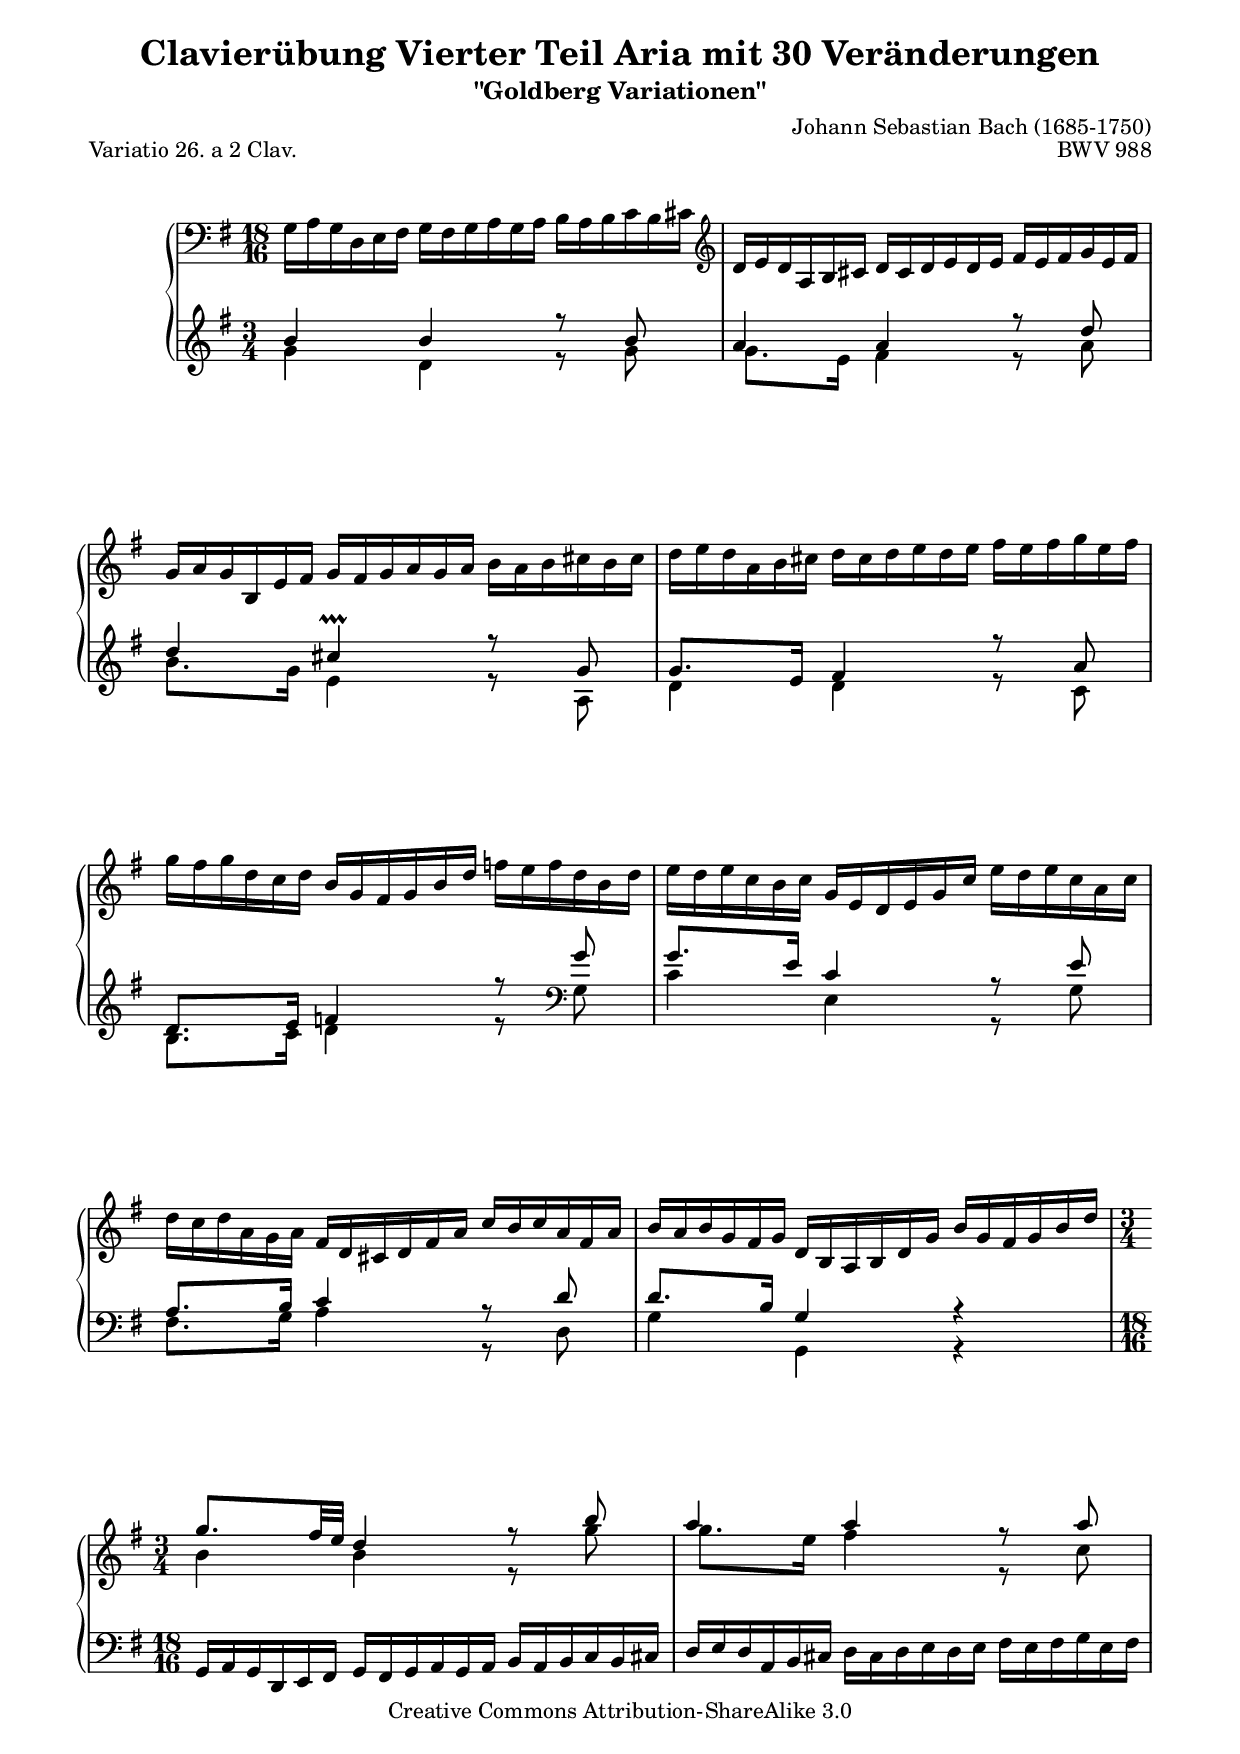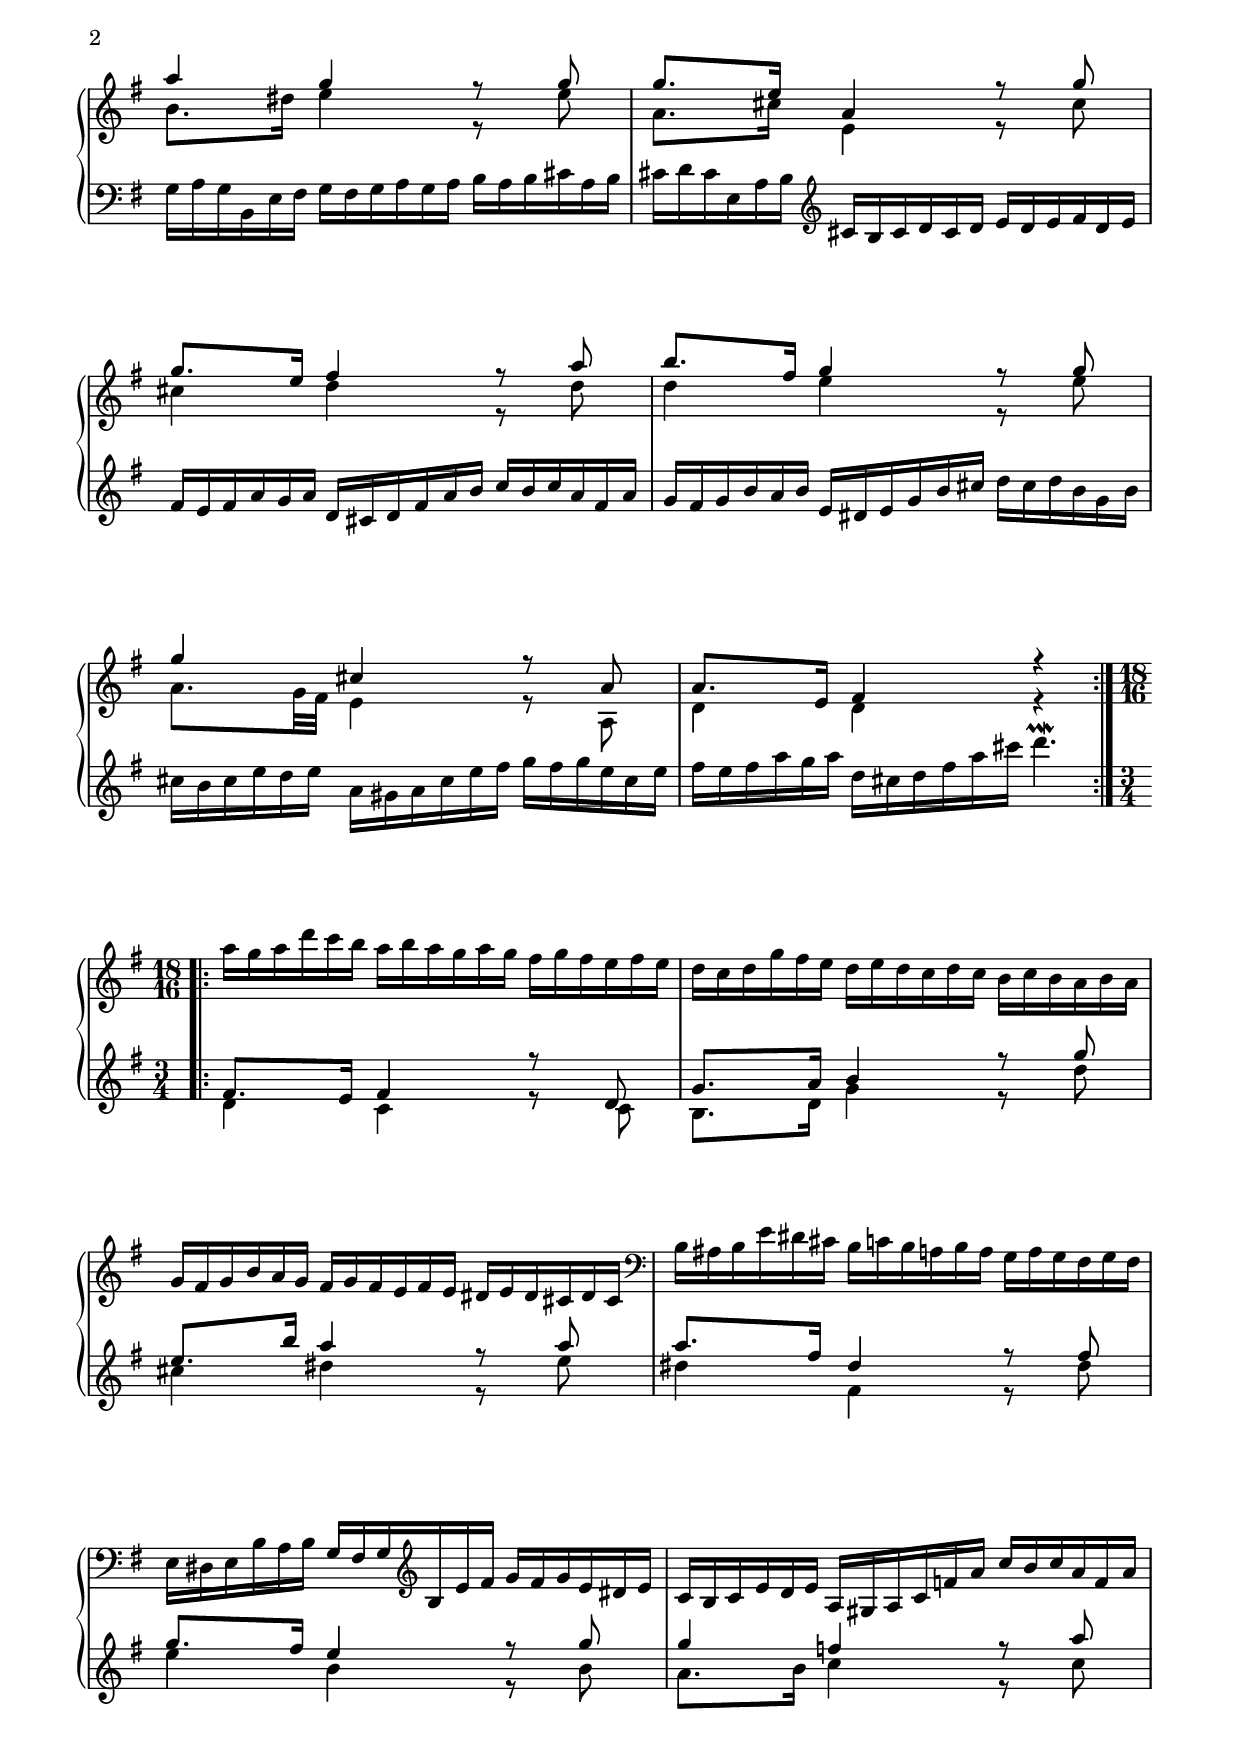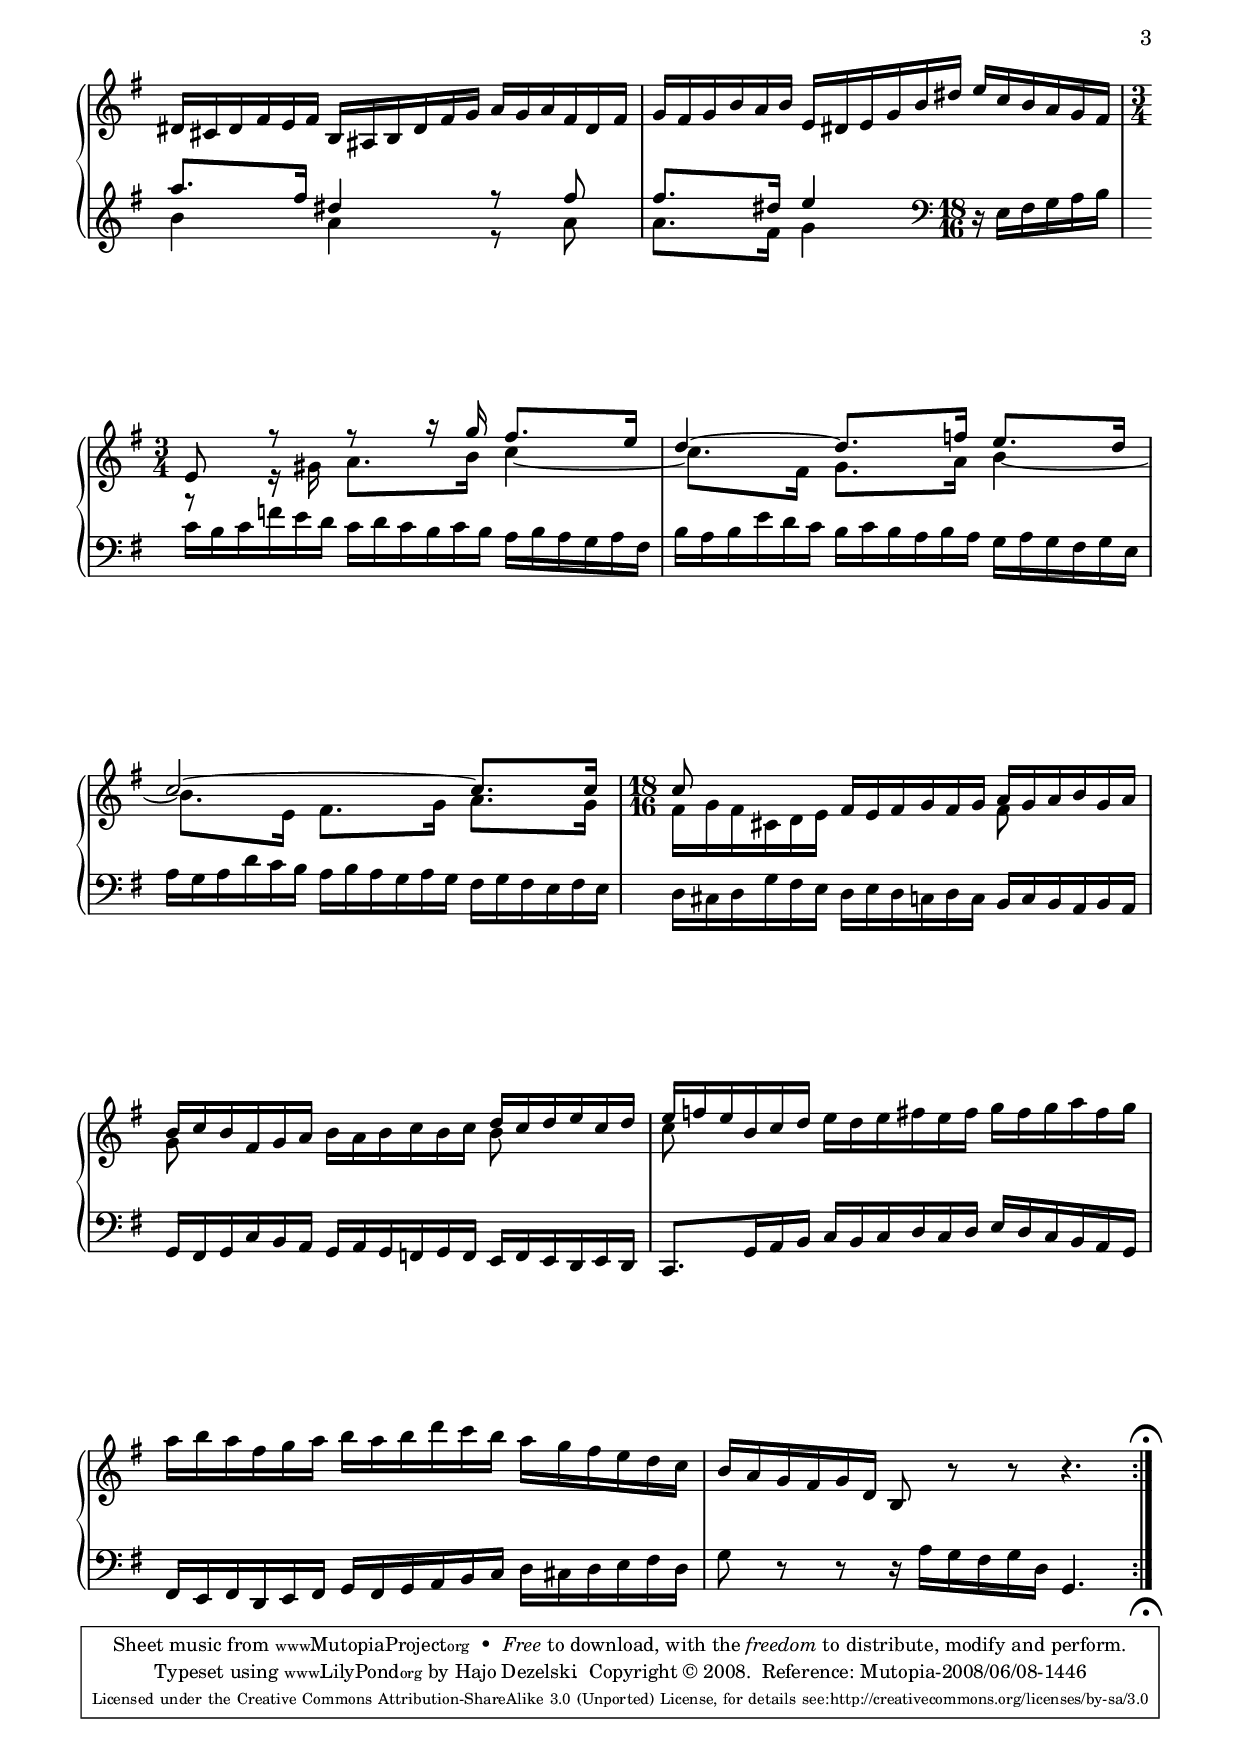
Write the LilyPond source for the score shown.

\version "2.11.46"

\paper {
    page-top-space = #0.0
    %indent = 0.0
    line-width = 18.0\cm
    ragged-bottom = ##f
    ragged-last-bottom = ##f
}

% #(set-default-paper-size "a4")

#(set-global-staff-size 19)

\header {
        title = "Clavierübung Vierter Teil Aria mit 30 Veränderungen"
        subtitle = "\"Goldberg Variationen\""
        piece = "Variatio 26. a 2 Clav."
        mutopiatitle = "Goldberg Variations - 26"
        composer = "Johann Sebastian Bach (1685-1750)"
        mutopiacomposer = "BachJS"
        opus = "BWV 988"
        date = "1741"
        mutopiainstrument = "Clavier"
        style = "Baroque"
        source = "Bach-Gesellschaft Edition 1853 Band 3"
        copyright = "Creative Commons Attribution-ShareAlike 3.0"
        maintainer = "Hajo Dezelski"
	comment = "With the help of Neil Puttock"
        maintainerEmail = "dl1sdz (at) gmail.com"
	
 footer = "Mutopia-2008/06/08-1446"
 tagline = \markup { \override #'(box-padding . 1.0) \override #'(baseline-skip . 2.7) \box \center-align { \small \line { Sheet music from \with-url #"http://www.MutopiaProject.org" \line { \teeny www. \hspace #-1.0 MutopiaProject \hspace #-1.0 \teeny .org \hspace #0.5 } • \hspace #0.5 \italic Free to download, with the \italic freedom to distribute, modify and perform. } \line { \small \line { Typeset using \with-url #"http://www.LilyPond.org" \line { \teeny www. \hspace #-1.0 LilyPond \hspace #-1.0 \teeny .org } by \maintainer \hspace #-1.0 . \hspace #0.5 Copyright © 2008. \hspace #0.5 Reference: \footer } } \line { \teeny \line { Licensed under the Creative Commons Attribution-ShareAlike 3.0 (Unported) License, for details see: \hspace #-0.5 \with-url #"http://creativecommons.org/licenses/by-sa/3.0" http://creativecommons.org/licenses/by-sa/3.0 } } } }
}


sopranoOne =   \relative g {
	    \repeat volta 1 { %begin repeated section
          \clef "bass"
		      \compressMusic #'(4 . 6) {
			    \time 18/16
			    \set Timing.measureLength = #(ly:make-moment 3 4)   
				  \oneVoice
			    g16 [ a g  d  e fis ] g16 [ fis g  a  g a ] b16 [ a b  c  b cis ] 
			    \clef "treble" | % 1
				
			    d16 [ e d a b cis ] d16 [ cis d e d e ] fis16 [ e fis g e fis ] | % 2
			    g16 [ a g b, e fis ] g16 [ fis g a g a ] b16 [ a b cis b cis ] | % 3
			    d16 [ e d a b cis ]  d16 [ cis d e d e ]  fis16 [ e fis g e fis ] | % 4
			    g16 [ fis g d c d ]  b16 [ g fis g b d ]  f16 [ e f d b d ] | % 5
			    e16 [ d e c b c ]  g16 [ e d e g c ]  e16 [ d e c a c ] | % 6
			    d16 [ c d a g a ]  fis16 [ d cis d fis a ]  c16 [ b c a fis a ] | % 7
			    b16 [ a b g fis g ] d16 [ b a b d g ]  b16 [ g fis g b d ] | % 8
		    }
        \voiceOne
		    \time 3/4 
		    g8. [ fis32 e32 ] d4 r8 b'8 | % 9
		    a4 a4 r8 a8 | % 10
		    a4 g4 r8 g8 | % 11
		    g8. [ e16 ] a,4 r8 g'8 | % 12
		    g8. [ e16 ] fis4 r8 a8 | % 13
		    b8. [ fis16 ] g4 r8 g8 | % 14
		    g4 cis,4 r8 a8 | % 15
		    a8. [ e16 ] fis4 r4 \bar ":|:" % 16
	    } %end of repeated section
	    \oneVoice
	    \repeat volta 2 { %begin repeated section
		    \compressMusic #'(4 . 6) {
			    \time 18/16
			    \set Timing.measureLength = #(ly:make-moment 3 4)      
			    a'16 [ g a d c b ] a16 [ b a g a g ]  fis16 [ g fis e fis e ] | % 17
			    d16 [ c d g fis e ] d16 [ e d c d c ]  b16 [ c b a b a ] | % 18
			    g16 [ fis g b a g ] fis16 [ g fis e fis e ] dis16 [ e dis cis dis cis ]  | % 19 
			    \clef "bass"
			    b16 [ ais b e dis cis ] b16 [ c b a b a ] g16 [ a g fis g fis ] | % 20
			    e16 [ dis e b' a b ] g16 [ fis g \clef "treble" b e fis ] g16 [ fis g e dis e ] | % 21
				c16 [ b c e d e ] a,16 [ gis  a c f a ] c16  [ b c a f a ] | % 22
				dis,16 [ cis dis fis e fis ] b,16 [ ais b dis fis g ] a16 [ g a fis dis fis ] | % 23
				g16 [ fis g b a b ] e,16 [ dis e g b dis ] e16 [ c b a g fis ] | % 24
		    }
		 \time 3/4 
		 e8 \voiceOne r8 r8 r16 g'16 fis8. [ e16 ] | % 25
		 d4 ~ d8. [ f16 ] e8. [ d16 ] | % 26	
		 c2 ~ c8. [ c16 ] | % 27
     \voiceTwo
		\compressMusic #'(4 . 6) {
			    \time 18/16
			    \set Timing.measureLength = #(ly:make-moment 3 4) 
				fis,16 [ g fis cis d e ] \oneVoice fis16 [ e fis g fis g ] a16 [ g a  b g a ] | % 28		
				b16 [ c b  fis  g a ] b16 [ a b c b c ]  \voiceOne d16 [ c d  e c d ] | % 29
				e16 [ f e  b c d ] \oneVoice e16 [ d e  fis e fis ] g16 [ fis g a  fis g ]| % 30
				a16 [ b a  fis g a ] b16 [ a b d c b ]  a16 [ g fis e  d c ] | % 31
				b16 [ a g fis g d ] b8 r8 r8 r4. \bar ":|" % 32
        
        % Place a fermata over the final barline
        \override Staff.RehearsalMark #'break-visibility = #begin-of-line-invisible
        \mark \markup \musicglyph #"scripts.ufermata"
		}
    } %end repeated section

}

sopranoTwo =   \relative b' {
	\repeat volta 1 { %begin repeated section
		\stemDown
		\clef "bass" 		    
		\compressMusic #'(4 . 6) {
			    \time 18/16
			    \set Timing.measureLength = #(ly:make-moment 3 4)      
			    s1*18/16 
			    \clef "treble" | % 1
			    s1*18/16 | % 2
			    s1*18/16 | % 3
			    s1*18/16 | % 4
			    s1*18/16 | % 5
			    s1*18/16 | % 6
			    s1*18/16 | % 7
			    s1*18/16 | % 8
		}
		\time 3/4 
		b4 b4 r8 g'8 | % 9
		g8. [ e16 ] fis4 r8 c8 | % 10
		b8. [ dis16 ] e4 r8 e8 | % 11
		a,8. [ cis16 ] e,4 r8 cis'8 | % 12
		cis4 d4 r8 d8 | % 13
		d4 e4 r8 e8 | % 14
		a,8. [ g32 fis32 ] e4 r8 a,8 | % 15
		d4 d4 r4 | % 16
    } %end of repeated section
    
       \repeat volta 2 { %begin repeated section
         \compressMusic #'(4 . 6) {
			    \time 18/16
			    \set Timing.measureLength = #(ly:make-moment 3 4)  
				s1*18/16 | % 17
				s1*18/16 | % 18	
				s1*18/16 | % 19		
				s1*18/16 | % 20
				s1*18/16 | % 21
				s1*18/16 | % 22
				s1*18/16 | % 23
				s1*18/16 | % 24
		 }
		\time 3/4  
        r8  r16 gis16 a8. [ b16 ] c4 ~ | % 25
        c8. [ fis,16 ] g8. [ a16 ] b4 ~  | % 26
		b8. [ e,16 ] fis8. [ g16 ] a8. [ g16 ] | % 27
		\compressMusic #'(4 . 6) {
			    \time 18/16
			    \set Timing.measureLength = #(ly:make-moment 3 4) 
				\voiceOne c8 s1*10/16 \voiceTwo fis,8 s1*4/16 | % 28
				g8 s1*10/16 b8 s1*4/16 | % 29
				c8 s1*16/16  | % 30
				s1*18/16 | % 31
				s1*18/16 | % 32
		}
    } %end repeated section
}

soprano = << \sopranoOne \\ \sopranoTwo>>


%%
%% Bass Clef
%% 

bassOne = \relative b' {
	    \repeat volta 1 { %begin repeated section
		    \clef "treble" 	
		    \time 3/4 
		    b4 b4 r8 b8 | % 1
		    a4 a4 r8 d8 | % 2
		    d4 cis4 \prallprall r8 g8 | % 3
		    g8. [ e16 ] fis4 r8 a8 | % 4
		    d,8. [ e16 ] f4 r8 
		    \clef "bass" g8 | % 5
		    g8. [ e16 ] c4 r8 e8 | % 6
		    a,8. [ b16 ] c4 r8 d8 | % 7
		    d8. [ b16 ] g4 r4  | % 8
        \oneVoice
		    \compressMusic #'(4 . 6) {
			    \time 18/16
			    \set Timing.measureLength = #(ly:make-moment 3 4)
			    g,16 [ a g  d e fis ] g16 [ fis g  a g a ]  b16 [ a b c b cis ] | % 9
			    d16 [ e d  a b cis ] d16 [ cis d e d e ] fis16 [ e fis g e fis ]| % 10
			    g16 [ a g  b, e fis ] g16 [ fis g a g a ]  b16 [ a b cis a b ] | % 11
			    cis16 [ d cis  e, a b ]
			    \clef "treble" 
			    cis16 [ b cis  d  cis d ] e16 [ d e fis d e ] | % 12
			    fis16 [ e fis  a g a ] d,16 [ cis d fis a b ] c16 [ b c a fis a ] | % 13
			    g16 [ fis g b a b ] e,16 [ dis e g b cis ]  d16 [ cis d  b g b ] | % 14
			    cis16 [ b cis  e d e ] a,16 [ gis a cis e fis ]  g16 [ fis g e cis e ] | % 15
			    fis16 [ e fis a g a ] d,16 [ cis d fis a cis ] d4. \prallmordent \bar ":|:" % 16
		    }
	    } %end of repeated section
	    \voiceOne
		\repeat volta 2 { %begin repeated section
			\time 3/4  
			fis,,8. [ e16 ] fis4 r8 d8 | % 17
			g8. [ a16 ] b4 r8 g'8 | % 18
			e8. [ b'16 ] a4 r8 a8 | % 19 
			a8. [ fis16 ] dis4 r8 fis8 | % 20
			g8. [ fis16 ] e4 r8 g8 | % 21
			g4 f4 r8 a8 | % 22
			a8. [ fis16 ] dis4 r8 fis8 | % 23
			fis8. [ dis16 ] e4
      \oneVoice
			\compressMusic #'(4 . 6) {
        \set Timing.measureLength = #(ly:make-moment 3 4)
        
        % Fix ugly space in upper stave, two options
        % 1. The more complicated method, but with best spacing
        \once \override Staff.Clef #'extra-spacing-width = #'(+inf.0 . -inf.0)
        \once \override Staff.Clef #'stencil = #ly:text-interface::print
        \once \override Staff.Clef #'text = \markup \override #'(baseline-skip . 0) {
          \musicglyph #"clefs.F_change" \lower #1 \with-dimensions #'(0 . 3.5) #'(0 . 0) \number \column  { 18 16 }
        }
        \once \override Staff.TimeSignature #'stencil = ##f
        % 2. A bit more elegant, but places time signature too close to rest (difficult to fix easily)
        %\once \override Staff.TimeSignature #'extra-spacing-width = #'(+inf.0 . -inf.0)
        %\once \override Staff.Clef #'space-alist #'time-signature = #'(extra-space . 0.5)
        
          \clef "bass" \time 18/16 s1*6/16 | % 24
					c,16 [ b c f e d ] c16 [ d c  b c b ] a16 [ b a g a fis ] | % 25
					b16 [ a b e d c ] b16 [ c b a b a ] g16 [ a g fis g e ] | % 26
					a16 [ g a d c b ]  a16 [ b a g a g ] fis16 [ g fis e fis e ] | % 27
					d16 [ cis d g fis e ] d16 [ e d c d c ] b16 [ c b a b a ] | % 28
					g16 [ fis g c b a ] g16 [ a g f g f ] e16 [ f e d e d ] | % 29
					c8. [ g'16 a b ] c16 [ b c d c d] e16 [ d c b a g ] | % 30
					fis16 [ e fis d e fis ] g16 [ fis g a b c ] d16 [ cis d e fis d ] | % 31
					g8 r8 r8 r16 a16 [ g fis g d ] g,4.
          
          % Place a fermata under the final barline
          \override Staff.RehearsalMark #'break-visibility = #begin-of-line-invisible
          \override Staff.RehearsalMark #'direction = #DOWN
          \mark \markup \musicglyph #"scripts.dfermata"

          \bar ":|" % 32
			}
    } %end repeated section

}
	
bassTwo = \relative g' {
		\repeat volta 1 { %begin repeated section
				    
			\clef "treble"  
			\time 3/4 
			g4 d4 r8 g8 | % 1
			g8. [ e16 ] fis4 r8 a8 | % 2
			b8. [ g16 ] e4 r8 a,8 | % 3
			d4 d4 r8 c8 | % 4
			b8. [ c16 ] d4 r8 \clef "bass" g,8  | % 5
			c4 e,4 r8 g8 | % 6
			fis8. [ g16 ] a4 r8 d,8 | % 7
			g4 g,4 r4 | % 8
			\compressMusic #'(4 . 6) {
			    \time 18/16
			    \set Timing.measureLength = #(ly:make-moment 3 4)	    
			    s1*18/16 | % 9	
			    s1*18/16 | % 10		
			    s1*18/16 | % 11		
			    s1*6/16 
			    \clef "treble"
			    s1*12/16| % 12
			    s1*18/16 | % 13
			    s1*18/16 | % 14
			    s1*18/16 | % 15
			    s1*18/16 | % 16
			}		 
		} %end of repeated section
		
		\repeat volta 2 { %begin repeated section
			\time 3/4  
			d''4 c4 r8 c8 | % 17
			b8. [ d16 ] g4 r8 d'8 | % 18
			cis4 dis4 r8 e8 | % 19
			dis4 fis,4 r8 dis'8 | % 20
			e4 b4 r8 b8 | % 21
			a8. [ b16 ] c4 r8 c8 | % 22
			b4 a4 r8 a8 | % 23
			a8. [ fis16 ] g4 
      \oneVoice
			\compressMusic #'(4 . 6) {
				    \time 18/16
					\set Timing.measureLength = #(ly:make-moment 3 4) 
					\clef "bass" 
					r16 e,16 [ fis g  a b ] | % 24
					s1*18/16 | % 25
					s1*18/16 | % 26
					s1*18/16 | % 27
					s1*18/16 | % 28
					s1*18/16 | % 29
					s1*18/16 | % 30
					s1*18/16 | % 31
					s1*18/16 | % 32
			}
    } %end repeated section
	
}

bass = << \bassOne \\ \bassTwo>>

\score {
 \new PianoStaff <<
 \new Staff = "upper" { \key g \major \soprano }
 \new Staff = "lower" { \key g \major \bass }
 >>
 \layout {
   \context {
     \Score
     \remove "Timing_translator"
     \remove "Default_bar_line_engraver"
     % removed from Score context to allow rehearsal marks (in this case, fermatas)
     % on each stave
     \remove "Mark_engraver"

   }
   \context {
     \Staff
     \consists "Timing_translator"
     \consists "Default_bar_line_engraver"
     \consists "Mark_engraver"
     
   }
 }
  \midi { }
}
